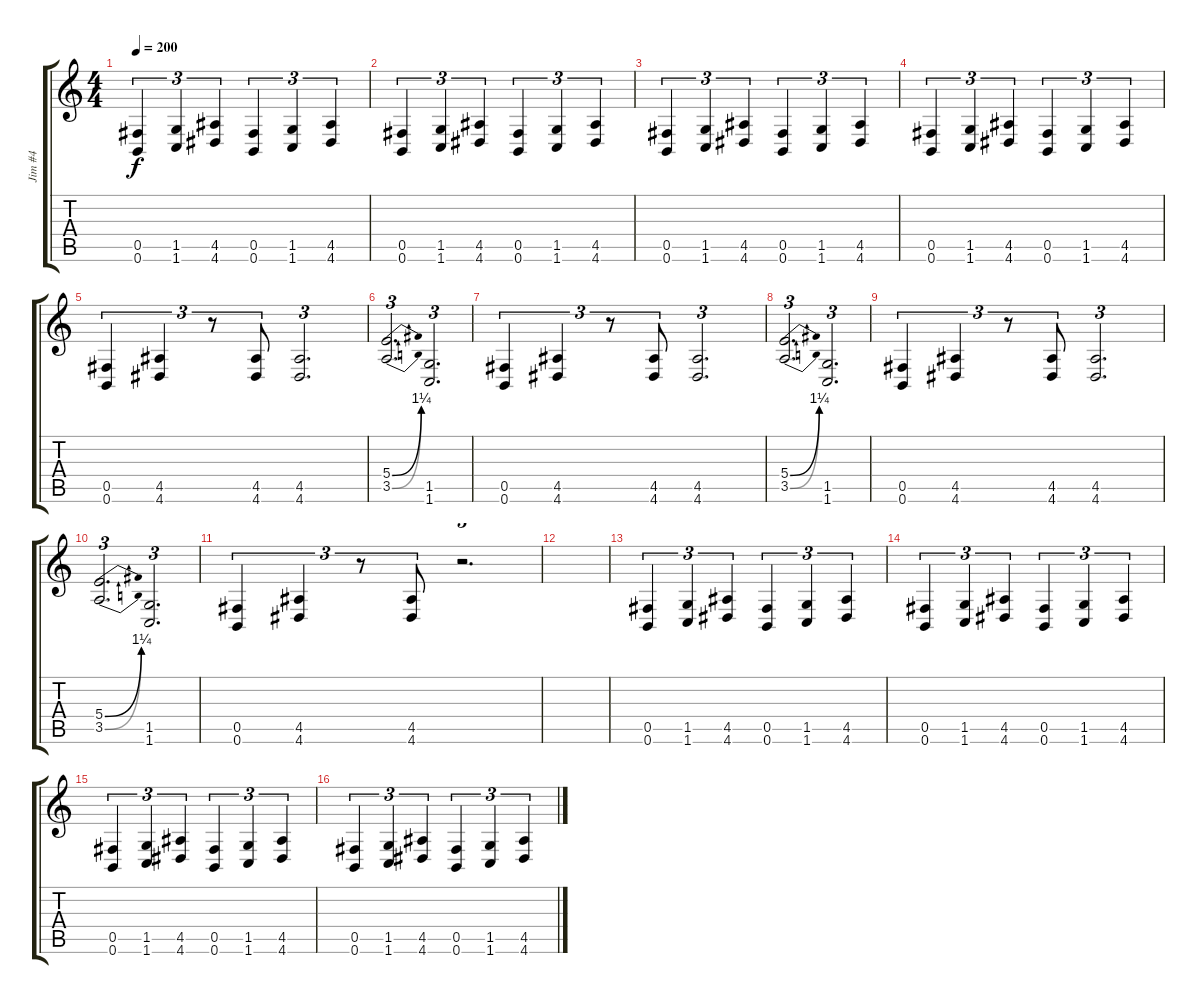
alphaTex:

\track ("Jim #4" "Jim #4") {instrument distortionguitar}
\staff {score tabs}
\tuning (Db4 Ab3 E3 B2 Gb2 B1) {hide}
\ts (4 4)
\tempo 200
\clef g2
\ks c
(0.5 0.6).4{tu (3 2) dy f} (1.5 1.6).4{tu (3 2)} (4.5 4.6).4{tu (3 2)} (0.5 0.6).4{tu (3 2)} (1.5 1.6).4{tu (3 2)} (4.5 4.6).4{tu (3 2)} |
(0.5 0.6).4{tu (3 2)} (1.5 1.6).4{tu (3 2)} (4.5 4.6).4{tu (3 2)} (0.5 0.6).4{tu (3 2)} (1.5 1.6).4{tu (3 2)} (4.5 4.6).4{tu (3 2)} |
(0.5 0.6).4{tu (3 2)} (1.5 1.6).4{tu (3 2)} (4.5 4.6).4{tu (3 2)} (0.5 0.6).4{tu (3 2)} (1.5 1.6).4{tu (3 2)} (4.5 4.6).4{tu (3 2)} |
(0.5 0.6).4{tu (3 2)} (1.5 1.6).4{tu (3 2)} (4.5 4.6).4{tu (3 2)} (0.5 0.6).4{tu (3 2)} (1.5 1.6).4{tu (3 2)} (4.5 4.6).4{tu (3 2)} |
(0.5 0.6).4{tu (3 2)} (4.5 4.6).4{tu (3 2)} r.8{tu (3 2)} (4.5 4.6).8{tu (3 2)} (4.5 4.6).2{d tu (3 2)} |
(5.4{be (bend 0 0 60 5)} 3.5{be (bend 0 0 60 5)}).2{d tu (3 2)} (1.5 1.6).2{d tu (3 2)} |
(0.5 0.6).4{tu (3 2)} (4.5 4.6).4{tu (3 2)} r.8{tu (3 2)} (4.5 4.6).8{tu (3 2)} (4.5 4.6).2{d tu (3 2)} |
(5.4{be (bend 0 0 60 5)} 3.5{be (bend 0 0 60 5)}).2{d tu (3 2)} (1.5 1.6).2{d tu (3 2)} |
(0.5 0.6).4{tu (3 2)} (4.5 4.6).4{tu (3 2)} r.8{tu (3 2)} (4.5 4.6).8{tu (3 2)} (4.5 4.6).2{d tu (3 2)} |
(5.4{be (bend 0 0 60 5)} 3.5{be (bend 0 0 60 5)}).2{d tu (3 2)} (1.5 1.6).2{d tu (3 2)} |
(0.5 0.6).4{tu (3 2)} (4.5 4.6).4{tu (3 2)} r.8{tu (3 2)} (4.5 4.6).8{tu (3 2)} r.2{d tu (3 2)} |
|
(0.5 0.6).4{tu (3 2)} (1.5 1.6).4{tu (3 2)} (4.5 4.6).4{tu (3 2)} (0.5 0.6).4{tu (3 2)} (1.5 1.6).4{tu (3 2)} (4.5 4.6).4{tu (3 2)} |
(0.5 0.6).4{tu (3 2)} (1.5 1.6).4{tu (3 2)} (4.5 4.6).4{tu (3 2)} (0.5 0.6).4{tu (3 2)} (1.5 1.6).4{tu (3 2)} (4.5 4.6).4{tu (3 2)} |
(0.5 0.6).4{tu (3 2)} (1.5 1.6).4{tu (3 2)} (4.5 4.6).4{tu (3 2)} (0.5 0.6).4{tu (3 2)} (1.5 1.6).4{tu (3 2)} (4.5 4.6).4{tu (3 2)} |
(0.5 0.6).4{tu (3 2)} (1.5 1.6).4{tu (3 2)} (4.5 4.6).4{tu (3 2)} (0.5 0.6).4{tu (3 2)} (1.5 1.6).4{tu (3 2)} (4.5 4.6).4{tu (3 2)}
